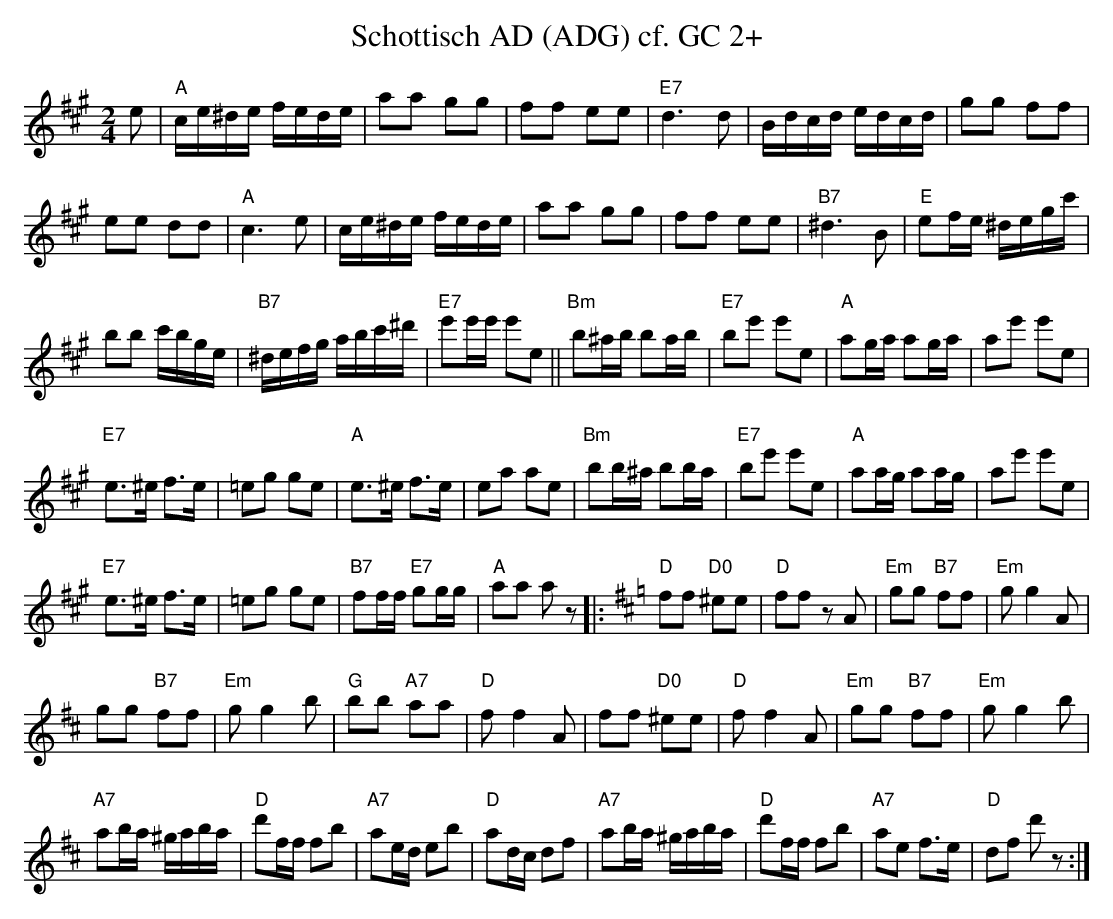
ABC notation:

X:1
T:Schottisch AD (ADG) cf. GC 2+
M:2/4
L:1/16
K:Amaj%%MIDI gchordon
e2 | "A"ce^de fede | a2a2 g2g2 | f2f2 e2e2 | "E7"d6d2 | Bdcd edcd | g2g2 f2f2 |
e2e2 d2d2 | "A"c6e2 | ce^de fede | a2a2 g2g2 | f2f2 e2e2 | "B7"^d6B2 | "E"e2fe ^degc' |
b2b2 c'bge | "B7"^defg abc'^d' | "E7"e'2e'e' e'2e2 || "Bm"b2^ab b2ab | "E7"b2e'2 e'2e2 | "A"a2ga a2ga | a2e'2 e'2e2 |
[L:1/8] "E7"e>^e f>e | =eg ge | "A"e>^e f>e | ea ae | "Bm"bb/2^a/2 bb/2a/2 | "E7"be' e'e | "A"aa/2g/2 aa/2g/2 | ae' e'e |
"E7"e>^e f>e | =eg ge | "B7"ff/2f/2 "E7"gg/2g/2 | "A"aa az |: [K:Dmaj] "D"ff "D0"^ee | "D"ff zA | "Em"gg "B7"ff | "Em"gg2A |
gg "B7"ff | "Em"gg2b | "G"bb "A7"aa | "D"ff2A | ff "D0"^ee | "D"ff2A | "Em"gg "B7"ff | "Em"gg2b |
"A7"ab/2a/2 ^g/2a/2b/2a/2 | "D"d'f/2f/2 fb | "A7"ae/2d/2 eb | "D"ad/2c/2 df | "A7"ab/2a/2 ^g/2a/2b/2a/2 | "D"d'f/2f/2 fb | "A7"ae f>e | "D"df d'z :|
